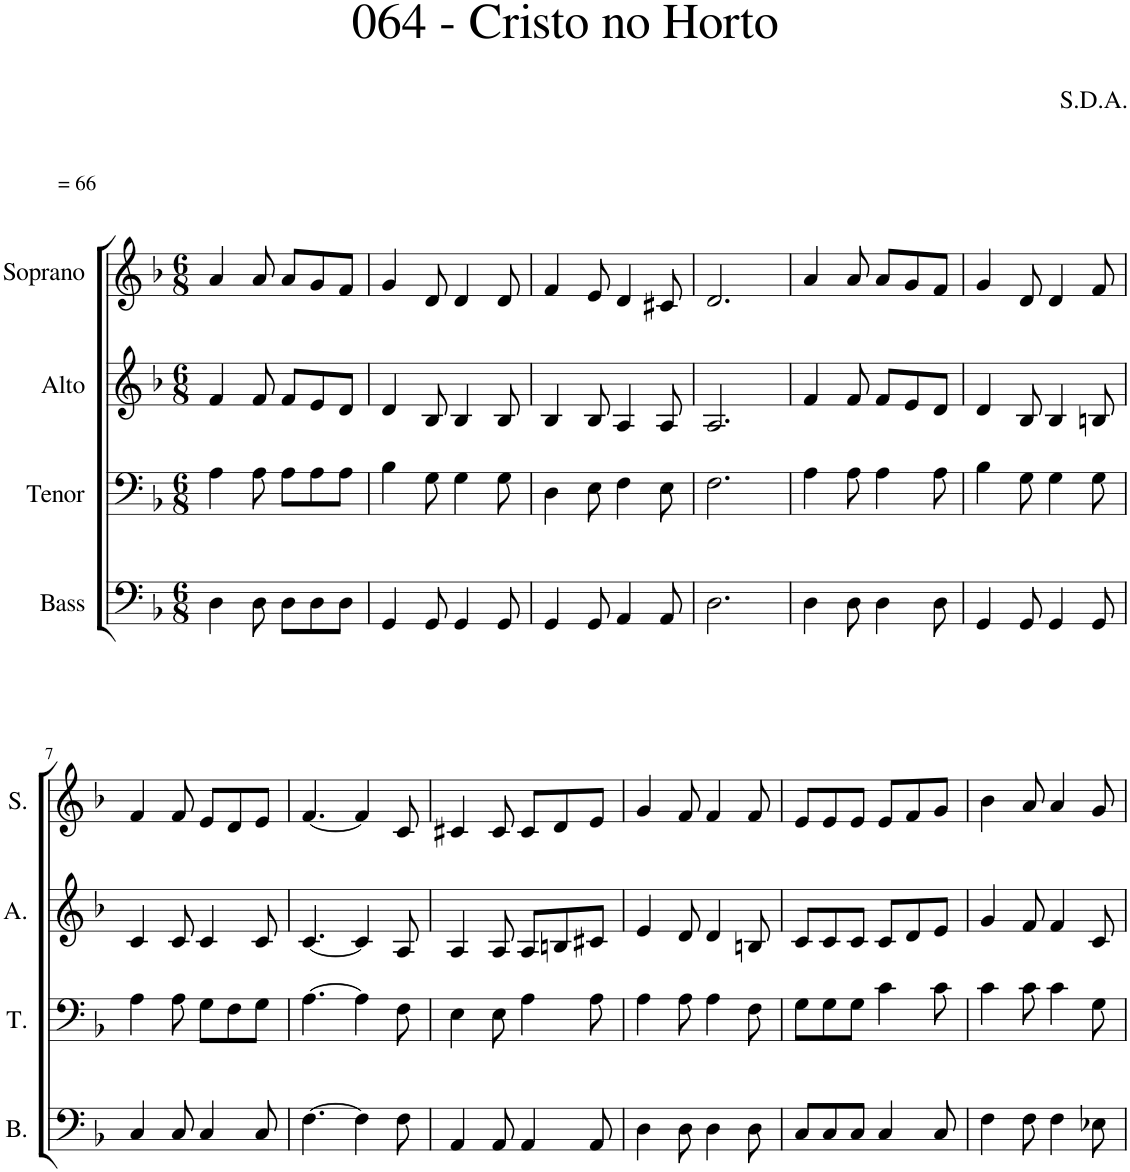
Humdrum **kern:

**kern	**kern	**kern	**kern
*part4	*part3	*part2	*part1
*staff4	*staff3	*staff2	*staff1
*I"Bass	*I"Tenor	*I"Alto	*I"Soprano
*I'B.	*I'T.	*I'A.	*I'S.
*clefF4	*clefF4	*clefG2	*clefG2
*k[b-]	*k[b-]	*k[b-]	*k[b-]
*M6/8	*M6/8	*M6/8	*M6/8
=1	=1	=1	=1
!	!	!	!LO:TX:a:t== 66
4D\	4A\	4f/	4a/
8D\	8A\	8f/	8a/
8D\L	8A\L	8f/L	8a/L
8D\	8A\	8e/	8g/
8D\J	8A\J	8d/J	8f/J
=2	=2	=2	=2
4GG/	4B-\	4d/	4g/
8GG/	8G\	8B-/	8d/
4GG/	4G\	4B-/	4d/
8GG/	8G\	8B-/	8d/
=3	=3	=3	=3
4GG/	4D\	4B-/	4f/
8GG/	8E\	8B-/	8e/
4AA/	4F\	4A/	4d/
8AA/	8E\	8A/	8c#X/
=4	=4	=4	=4
2.D\	2.F\	2.A/	2.d/
=5	=5	=5	=5
4D\	4A\	4f/	4a/
8D\	8A\	8f/	8a/
4D\	4A\	8f/L	8a/L
.	.	8e/	8g/
8D\	8A\	8d/J	8f/J
=6	=6	=6	=6
4GG/	4B-\	4d/	4g/
8GG/	8G\	8B-/	8d/
4GG/	4G\	4B-/	4d/
8GG/	8G\	8Bn/	8f/
!!LO:LB:g=z
=7	=7	=7	=7
4C/	4A\	4c/	4f/
8C/	8A\	8c/	8f/
4C/	8G\L	4c/	8e/L
.	8F\	.	8d/
8C/	8G\J	8c/	8e/J
=8	=8	=8	=8
[4.F\	[4.A\	[4.c/	[4.f/
4F\]	4A\]	4c/]	4f/]
8F\	8F\	8A/	8c/
=9	=9	=9	=9
4AA/	4E\	4A/	4c#X/
8AA/	8E\	8A/	8c#/
4AA/	4A\	8A/L	8c#/L
.	.	8Bn/	8d/
8AA/	8A\	8c#X/J	8e/J
=10	=10	=10	=10
4D\	4A\	4e/	4g/
8D\	8A\	8d/	8f/
4D\	4A\	4d/	4f/
8D\	8F\	8Bn/	8f/
=11	=11	=11	=11
8C/L	8G\L	8c/L	8e/L
8C/	8G\	8c/	8e/
8C/J	8G\J	8c/J	8e/J
4C/	4c\	8c/L	8e/L
.	.	8d/	8f/
8C/	8c\	8e/J	8g/J
=12	=12	=12	=12
4F\	4c\	4g/	4b-\
8F\	8c\	8f/	8a/
4F\	4c\	4f/	4a/
8E-X\	8G\	8c/	8g/
=	=	=	=
*-	*-	*-	*-
